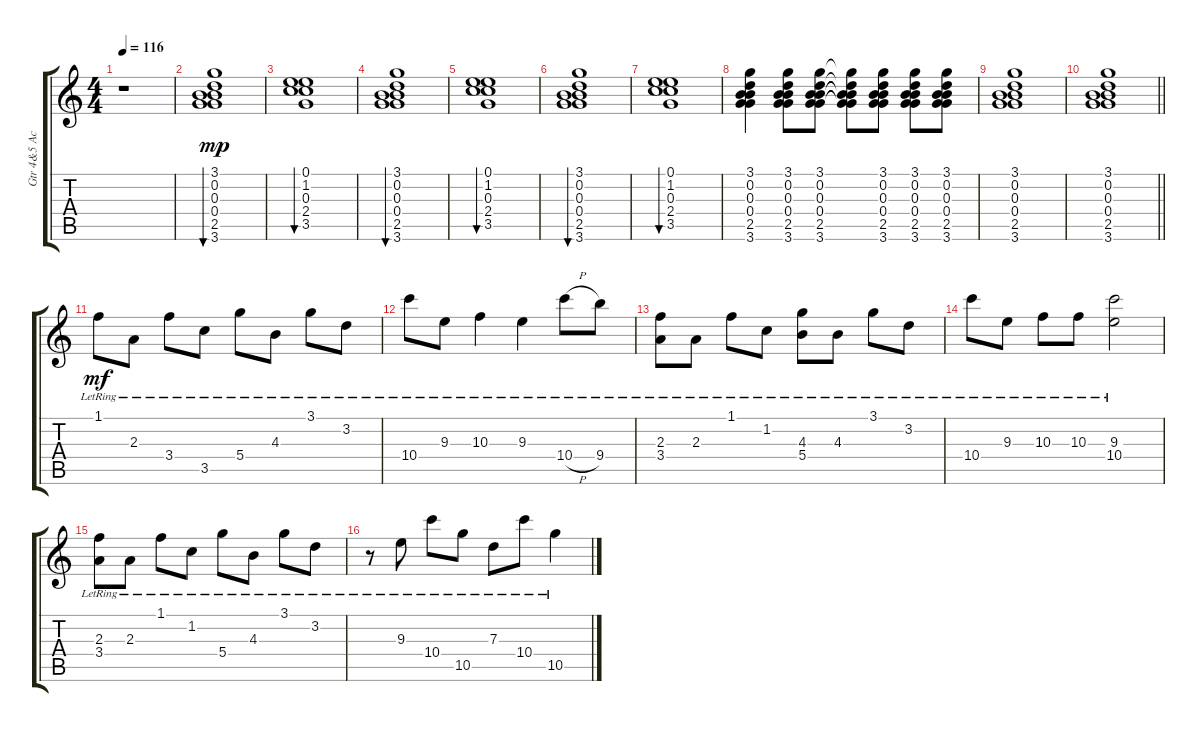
\track ("Gtr 4&5 Acoustic (Steel) 12 String" "Gtr 4&5 Ac") {instrument acousticguitarsteel}
\staff {score tabs}
\tuning (E4 B3 G3 D4 A3 E3) {hide}
\ts (4 4)
\tempo 116
\clef g2
\ks c
r.1{dy mp instrument acousticguitarsteel} |
(3.1 0.2 0.3 0.4 2.5 3.6).1{bu 60} |
(0.1 1.2 0.3 2.4 3.5).1{bu 60} |
(3.1 0.2 0.3 0.4 2.5 3.6).1{bu 60} |
(0.1 1.2 0.3 2.4 3.5).1{bu 60} |
(3.1 0.2 0.3 0.4 2.5 3.6).1{bu 60} |
(0.1 1.2 0.3 2.4 3.5).1{bu 60} |
(3.1 0.2 0.3 0.4 2.5 3.6).4 (3.1 0.2 0.3 0.4 2.5 3.6).8 (3.1 0.2 0.3 0.4 2.5 3.6).8 (3.1{t} 0.2{t} 0.3{t} 0.4{t} 2.5{t} 3.6{t}).8 (3.1 0.2 0.3 0.4 2.5 3.6).8 (3.1 0.2 0.3 0.4 2.5 3.6).8 (3.1 0.2 0.3 0.4 2.5 3.6).8 |
(3.1 0.2 0.3 0.4 2.5 3.6).1 |
\barLineRight lightlight
(3.1 0.2 0.3 0.4 2.5 3.6).1 |
1.1{lr}.8{dy mf} 2.3{lr}.8 3.4{lr}.8 3.5{lr}.8 5.4{lr}.8 4.3{lr}.8 3.1{lr}.8 3.2{lr}.8 |
10.4{lr}.8 9.3{lr}.8 10.3{lr}.4 9.3{lr}.4 10.4{h lr}.8 9.4{lr}.8 |
(2.3{lr} 3.4{lr}).8 2.3{lr}.8 1.1{lr}.8 1.2{lr}.8 (4.3{lr} 5.4{lr}).8 4.3{lr}.8 3.1{lr}.8 3.2{lr}.8 |
10.4{lr}.8 9.3{lr}.8 10.3{lr}.8 10.3{lr}.8 (9.3{lr} 10.4{lr}).2 |
(2.3{lr} 3.4{lr}).8 2.3{lr}.8 1.1{lr}.8 1.2{lr}.8 5.4{lr}.8 4.3{lr}.8 3.1{lr}.8 3.2{lr}.8 |
r.8 9.3{lr}.8 10.4{lr}.8 10.5{lr}.8 7.3{lr}.8 10.4{lr}.8 10.5{lr}.4
